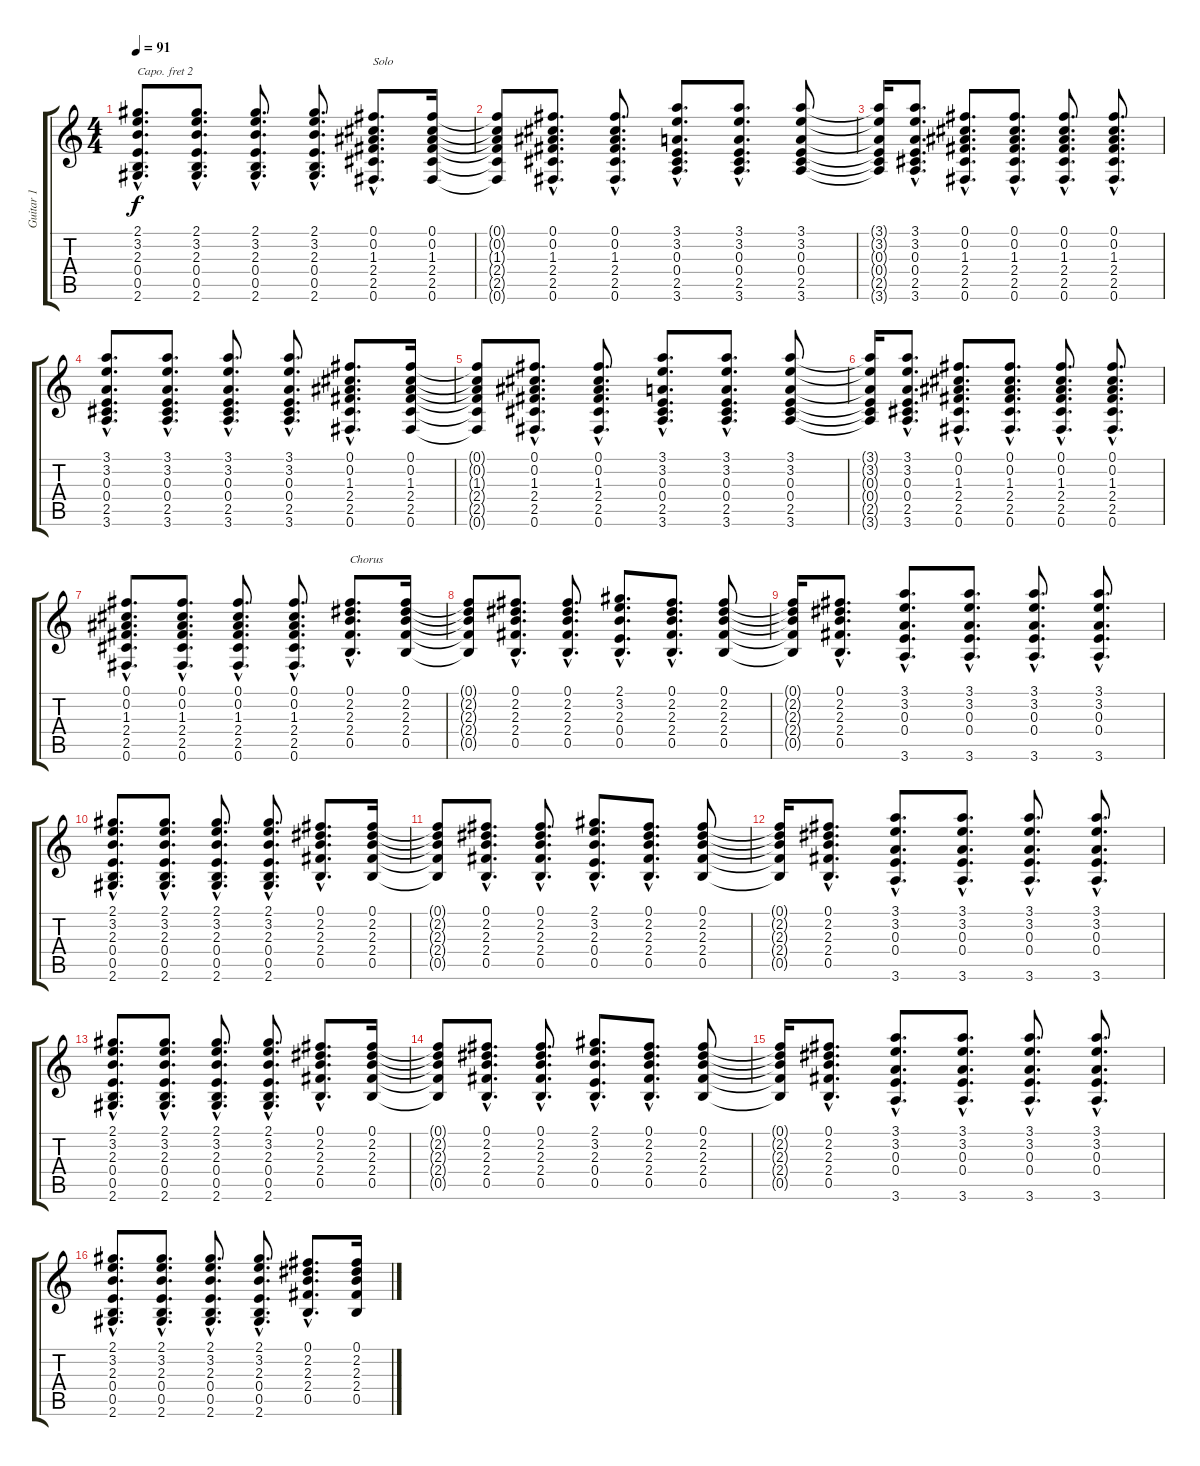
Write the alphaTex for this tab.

\track ("Guitar 1" "Guitar 1") {instrument acousticguitarsteel}
\staff {score tabs}
\capo 2
\tuning (E4 B3 G3 D3 A2 E2) {hide}
\ts (4 4)
\tempo 91
\clef g2
\ks c
(2.1{hac} 3.2{hac} 2.3{hac} 0.4{hac} 0.5{hac} 2.6{hac}).8{d dy f} (2.1{hac} 3.2{hac} 2.3{hac} 0.4{hac} 0.5{hac} 2.6{hac}).8{d} (2.1{hac} 3.2{hac} 2.3{hac} 0.4{hac} 0.5{hac} 2.6{hac}).8{d} (2.1{hac} 3.2{hac} 2.3{hac} 0.4{hac} 0.5{hac} 2.6{hac}).8{d} (0.1{hac} 0.2{hac} 1.3{hac} 2.4{hac} 2.5{hac} 0.6{hac}).8{d txt "Solo"} (0.1 0.2 1.3 2.4 2.5 0.6).16 |
(0.1{t} 0.2{t} 1.3{t} 2.4{t} 2.5{t} 0.6{t}).8 (0.1{hac} 0.2{hac} 1.3{hac} 2.4{hac} 2.5{hac} 0.6{hac}).8{d} (0.1{hac} 0.2{hac} 1.3{hac} 2.4{hac} 2.5{hac} 0.6{hac}).8{d} (3.1{hac} 3.2{hac} 0.3{hac} 0.4{hac} 2.5{hac} 3.6{hac}).8{d} (3.1{hac} 3.2{hac} 0.3{hac} 0.4{hac} 2.5{hac} 3.6{hac}).8{d} (3.1 3.2 0.3 0.4 2.5 3.6).8 |
(3.1{t} 3.2{t} 0.3{t} 0.4{t} 2.5{t} 3.6{t}).16 (3.1{hac} 3.2{hac} 0.3{hac} 0.4{hac} 2.5{hac} 3.6{hac}).8{d} (0.1{hac} 0.2{hac} 1.3{hac} 2.4{hac} 2.5{hac} 0.6{hac}).8{d} (0.1{hac} 0.2{hac} 1.3{hac} 2.4{hac} 2.5{hac} 0.6{hac}).8{d} (0.1{hac} 0.2{hac} 1.3{hac} 2.4{hac} 2.5{hac} 0.6{hac}).8{d} (0.1{hac} 0.2{hac} 1.3{hac} 2.4{hac} 2.5{hac} 0.6{hac}).8{d} |
(3.1{hac} 3.2{hac} 0.3{hac} 0.4{hac} 2.5{hac} 3.6{hac}).8{d} (3.1{hac} 3.2{hac} 0.3{hac} 0.4{hac} 2.5{hac} 3.6{hac}).8{d} (3.1{hac} 3.2{hac} 0.3{hac} 0.4{hac} 2.5{hac} 3.6{hac}).8{d} (3.1{hac} 3.2{hac} 0.3{hac} 0.4{hac} 2.5{hac} 3.6{hac}).8{d} (0.1{hac} 0.2{hac} 1.3{hac} 2.4{hac} 2.5{hac} 0.6{hac}).8{d} (0.1 0.2 1.3 2.4 2.5 0.6).16 |
(0.1{t} 0.2{t} 1.3{t} 2.4{t} 2.5{t} 0.6{t}).8 (0.1{hac} 0.2{hac} 1.3{hac} 2.4{hac} 2.5{hac} 0.6{hac}).8{d} (0.1{hac} 0.2{hac} 1.3{hac} 2.4{hac} 2.5{hac} 0.6{hac}).8{d} (3.1{hac} 3.2{hac} 0.3{hac} 0.4{hac} 2.5{hac} 3.6{hac}).8{d} (3.1{hac} 3.2{hac} 0.3{hac} 0.4{hac} 2.5{hac} 3.6{hac}).8{d} (3.1 3.2 0.3 0.4 2.5 3.6).8 |
(3.1{t} 3.2{t} 0.3{t} 0.4{t} 2.5{t} 3.6{t}).16 (3.1{hac} 3.2{hac} 0.3{hac} 0.4{hac} 2.5{hac} 3.6{hac}).8{d} (0.1{hac} 0.2{hac} 1.3{hac} 2.4{hac} 2.5{hac} 0.6{hac}).8{d} (0.1{hac} 0.2{hac} 1.3{hac} 2.4{hac} 2.5{hac} 0.6{hac}).8{d} (0.1{hac} 0.2{hac} 1.3{hac} 2.4{hac} 2.5{hac} 0.6{hac}).8{d} (0.1{hac} 0.2{hac} 1.3{hac} 2.4{hac} 2.5{hac} 0.6{hac}).8{d} |
(0.1{hac} 0.2{hac} 1.3{hac} 2.4{hac} 2.5{hac} 0.6{hac}).8{d} (0.1{hac} 0.2{hac} 1.3{hac} 2.4{hac} 2.5{hac} 0.6{hac}).8{d} (0.1{hac} 0.2{hac} 1.3{hac} 2.4{hac} 2.5{hac} 0.6{hac}).8{d} (0.1{hac} 0.2{hac} 1.3{hac} 2.4{hac} 2.5{hac} 0.6{hac}).8{d} (0.1{hac} 2.2{hac} 2.3{hac} 2.4{hac} 0.5{hac}).8{d txt "Chorus"} (0.1 2.2 2.3 2.4 0.5).16 |
(0.1{t} 2.2{t} 2.3{t} 2.4{t} 0.5{t}).8 (0.1{hac} 2.2{hac} 2.3{hac} 2.4{hac} 0.5{hac}).8{d} (0.1{hac} 2.2{hac} 2.3{hac} 2.4{hac} 0.5{hac}).8{d} (2.1{hac} 3.2{hac} 2.3{hac} 0.4{hac} 0.5{hac}).8{d} (0.1{hac} 2.2{hac} 2.3{hac} 2.4{hac} 0.5{hac}).8{d} (0.1 2.2 2.3 2.4 0.5).8 |
(0.1{t} 2.2{t} 2.3{t} 2.4{t} 0.5{t}).16 (0.1{hac} 2.2{hac} 2.3{hac} 2.4{hac} 0.5{hac}).8{d} (3.1{hac} 3.2{hac} 0.3{hac} 0.4{hac} 3.6{hac}).8{d} (3.1{hac} 3.2{hac} 0.3{hac} 0.4{hac} 3.6{hac}).8{d} (3.1{hac} 3.2{hac} 0.3{hac} 0.4{hac} 3.6{hac}).8{d} (3.1{hac} 3.2{hac} 0.3{hac} 0.4{hac} 3.6{hac}).8{d} |
(2.1{hac} 3.2{hac} 2.3{hac} 0.4{hac} 0.5{hac} 2.6{hac}).8{d} (2.1{hac} 3.2{hac} 2.3{hac} 0.4{hac} 0.5{hac} 2.6{hac}).8{d} (2.1{hac} 3.2{hac} 2.3{hac} 0.4{hac} 0.5{hac} 2.6{hac}).8{d} (2.1{hac} 3.2{hac} 2.3{hac} 0.4{hac} 0.5{hac} 2.6{hac}).8{d} (0.1{hac} 2.2{hac} 2.3{hac} 2.4{hac} 0.5{hac}).8{d} (0.1 2.2 2.3 2.4 0.5).16 |
(0.1{t} 2.2{t} 2.3{t} 2.4{t} 0.5{t}).8 (0.1{hac} 2.2{hac} 2.3{hac} 2.4{hac} 0.5{hac}).8{d} (0.1{hac} 2.2{hac} 2.3{hac} 2.4{hac} 0.5{hac}).8{d} (2.1{hac} 3.2{hac} 2.3{hac} 0.4{hac} 0.5{hac}).8{d} (0.1{hac} 2.2{hac} 2.3{hac} 2.4{hac} 0.5{hac}).8{d} (0.1 2.2 2.3 2.4 0.5).8 |
(0.1{t} 2.2{t} 2.3{t} 2.4{t} 0.5{t}).16 (0.1{hac} 2.2{hac} 2.3{hac} 2.4{hac} 0.5{hac}).8{d} (3.1{hac} 3.2{hac} 0.3{hac} 0.4{hac} 3.6{hac}).8{d} (3.1{hac} 3.2{hac} 0.3{hac} 0.4{hac} 3.6{hac}).8{d} (3.1{hac} 3.2{hac} 0.3{hac} 0.4{hac} 3.6{hac}).8{d} (3.1{hac} 3.2{hac} 0.3{hac} 0.4{hac} 3.6{hac}).8{d} |
(2.1{hac} 3.2{hac} 2.3{hac} 0.4{hac} 0.5{hac} 2.6{hac}).8{d} (2.1{hac} 3.2{hac} 2.3{hac} 0.4{hac} 0.5{hac} 2.6{hac}).8{d} (2.1{hac} 3.2{hac} 2.3{hac} 0.4{hac} 0.5{hac} 2.6{hac}).8{d} (2.1{hac} 3.2{hac} 2.3{hac} 0.4{hac} 0.5{hac} 2.6{hac}).8{d} (0.1{hac} 2.2{hac} 2.3{hac} 2.4{hac} 0.5{hac}).8{d} (0.1 2.2 2.3 2.4 0.5).16 |
(0.1{t} 2.2{t} 2.3{t} 2.4{t} 0.5{t}).8 (0.1{hac} 2.2{hac} 2.3{hac} 2.4{hac} 0.5{hac}).8{d} (0.1{hac} 2.2{hac} 2.3{hac} 2.4{hac} 0.5{hac}).8{d} (2.1{hac} 3.2{hac} 2.3{hac} 0.4{hac} 0.5{hac}).8{d} (0.1{hac} 2.2{hac} 2.3{hac} 2.4{hac} 0.5{hac}).8{d} (0.1 2.2 2.3 2.4 0.5).8 |
(0.1{t} 2.2{t} 2.3{t} 2.4{t} 0.5{t}).16 (0.1{hac} 2.2{hac} 2.3{hac} 2.4{hac} 0.5{hac}).8{d} (3.1{hac} 3.2{hac} 0.3{hac} 0.4{hac} 3.6{hac}).8{d} (3.1{hac} 3.2{hac} 0.3{hac} 0.4{hac} 3.6{hac}).8{d} (3.1{hac} 3.2{hac} 0.3{hac} 0.4{hac} 3.6{hac}).8{d} (3.1{hac} 3.2{hac} 0.3{hac} 0.4{hac} 3.6{hac}).8{d} |
(2.1{hac} 3.2{hac} 2.3{hac} 0.4{hac} 0.5{hac} 2.6{hac}).8{d} (2.1{hac} 3.2{hac} 2.3{hac} 0.4{hac} 0.5{hac} 2.6{hac}).8{d} (2.1{hac} 3.2{hac} 2.3{hac} 0.4{hac} 0.5{hac} 2.6{hac}).8{d} (2.1{hac} 3.2{hac} 2.3{hac} 0.4{hac} 0.5{hac} 2.6{hac}).8{d} (0.1{hac} 2.2{hac} 2.3{hac} 2.4{hac} 0.5{hac}).8{d} (0.1 2.2 2.3 2.4 0.5).16
